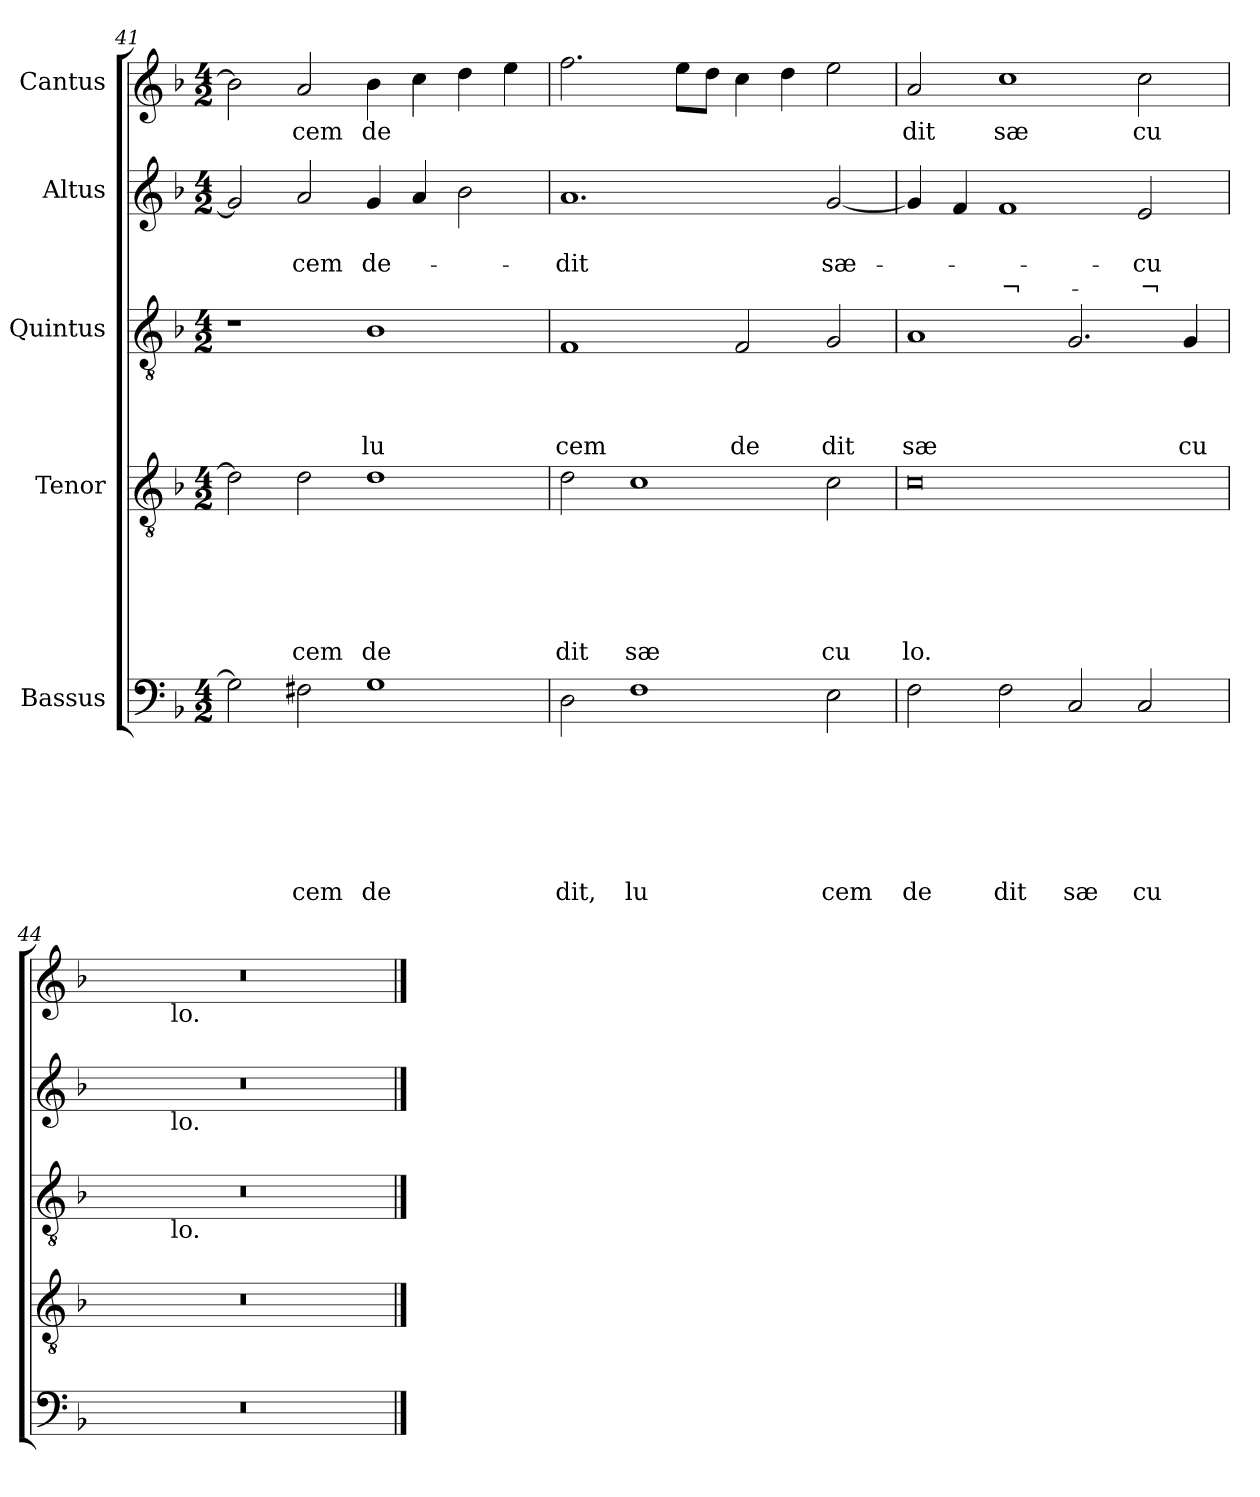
**kern	**text	**text	**text	**text	**text	**text	**text	**kern	**text	**text	**text	**text	**text	**text	**kern	**text	**text	**text	**text	**kern	**text	**text	**text	**kern	**text
*part5	*part5	*part5	*part5	*part5	*part5	*part5	*part5	*part4	*part4	*part4	*part4	*part4	*part4	*part4	*part3	*part3	*part3	*part3	*part3	*part2	*part2	*part2	*part2	*part1	*part1
*staff5	*staff5	*staff5	*staff5	*staff5	*staff5	*staff5	*staff5	*staff4	*staff4	*staff4	*staff4	*staff4	*staff4	*staff4	*staff3	*staff3	*staff3	*staff3	*staff3	*staff2	*staff2	*staff2	*staff2	*staff1	*staff1
*I"Bassus	*	*	*	*	*	*	*	*I"Tenor	*	*	*	*	*	*	*I"Quintus	*	*	*	*	*I"Altus	*	*	*	*I"Cantus	*
*clefF4	*	*	*	*	*	*	*	*clefGv2	*	*	*	*	*	*	*clefGv2	*	*	*	*	*clefG2	*	*	*	*clefG2	*
*k[b-]	*	*	*	*	*	*	*	*k[b-]	*	*	*	*	*	*	*k[b-]	*	*	*	*	*k[b-]	*	*	*	*k[b-]	*
*F:	*	*	*	*	*	*	*	*F:	*	*	*	*	*	*	*F:	*	*	*	*	*F:	*	*	*	*F:	*
*M4/2	*	*	*	*	*	*	*	*M4/2	*	*	*	*	*	*	*M4/2	*	*	*	*	*M4/2	*	*	*	*M4/2	*
=41	=41	=41	=41	=41	=41	=41	=41	=41	=41	=41	=41	=41	=41	=41	=41	=41	=41	=41	=41	=41	=41	=41	=41	=41	=41
2G\]	.	.	.	.	.	.	.	2d\]	.	.	.	.	.	.	1r	.	.	.	.	2g/]	.	.	.	2b-\]	.
!	!	!	!	!	!	!	!LO:LY:b	!	!	!	!	!	!	!LO:LY:b	!	!	!	!	!	!	!	!LO:LY:b	!	!	!LO:LY:b
2F#X\	.	.	.	.	.	.	cem	2d\	.	.	.	.	.	cem	.	.	.	.	.	2a/	.	-cem	.	2a/	cem
!	!	!	!	!	!	!	!LO:LY:b	!	!	!	!	!	!	!LO:LY:b	!	!	!	!	!LO:LY:b	!	!	!LO:LY:b	!	!	!LO:LY:b
1G	.	.	.	.	.	.	de	1d	.	.	.	.	.	de	1B-	.	.	.	lu	4g/	.	de-	.	4b-\	de
.	.	.	.	.	.	.	.	.	.	.	.	.	.	.	.	.	.	.	.	4a/	.	.	.	4cc\	.
.	.	.	.	.	.	.	.	.	.	.	.	.	.	.	.	.	.	.	.	2b-\	.	.	.	4dd\	.
.	.	.	.	.	.	.	.	.	.	.	.	.	.	.	.	.	.	.	.	.	.	.	.	4ee\	.
=42	=42	=42	=42	=42	=42	=42	=42	=42	=42	=42	=42	=42	=42	=42	=42	=42	=42	=42	=42	=42	=42	=42	=42	=42	=42
!	!	!	!	!	!	!	!LO:LY:b	!	!	!	!	!	!	!LO:LY:b	!	!	!	!	!LO:LY:b	!	!	!LO:LY:b	!	!	!
2D\	.	.	.	.	.	.	dit,	2d\	.	.	.	.	.	dit	1F	.	.	.	cem	1.a	.	-dit	.	2.ff\	.
!	!	!	!	!	!	!	!LO:LY:b	!	!	!	!	!	!	!LO:LY:b	!	!	!	!	!	!	!	!	!	!	!
1F	.	.	.	.	.	.	lu	1c	.	.	.	.	.	sæ	.	.	.	.	.	.	.	.	.	.	.
.	.	.	.	.	.	.	.	.	.	.	.	.	.	.	.	.	.	.	.	.	.	.	.	8ee\L	.
.	.	.	.	.	.	.	.	.	.	.	.	.	.	.	.	.	.	.	.	.	.	.	.	8dd\J	.
!	!	!	!	!	!	!	!	!	!	!	!	!	!	!	!	!	!	!	!LO:LY:b	!	!	!	!	!	!
.	.	.	.	.	.	.	.	.	.	.	.	.	.	.	2F/	.	.	.	de	.	.	.	.	4cc\	.
.	.	.	.	.	.	.	.	.	.	.	.	.	.	.	.	.	.	.	.	.	.	.	.	4dd\	.
!	!	!	!	!	!	!	!LO:LY:b	!	!	!	!	!	!	!LO:LY:b	!	!	!	!	!LO:LY:b	!	!	!LO:LY:b	!	!	!
2E\	.	.	.	.	.	.	cem	2c\	.	.	.	.	.	cu	2G/	.	.	.	dit	[<2g/	.	sæ-	.	2ee\	.
=43	=43	=43	=43	=43	=43	=43	=43	=43	=43	=43	=43	=43	=43	=43	=43	=43	=43	=43	=43	=43	=43	=43	=43	=43	=43
!	!	!	!	!	!	!	!LO:LY:b	!	!	!	!	!	!	!LO:LY:b	!	!	!	!	!LO:LY:b	!	!	!	!	!	!LO:LY:b
2F\	.	.	.	.	.	.	de	0c	.	.	.	.	.	lo.	1A	.	.	.	sæ	4g/]	.	.	.	2a/	dit
.	.	.	.	.	.	.	.	.	.	.	.	.	.	.	.	.	.	.	.	4f/	.	.	.	.	.
!	!	!	!	!	!	!	!LO:LY:b	!	!	!	!	!	!	!	!	!	!	!	!	!	!	!	!LO:LY:b	!	!LO:LY:b
2F\	.	.	.	.	.	.	dit	.	.	.	.	.	.	.	.	.	.	.	.	1f	.	.	¬-	1cc	sæ
!	!	!	!	!	!	!	!LO:LY:b	!	!	!	!	!	!	!	!	!	!	!	!	!	!	!	!	!	!
2C/	.	.	.	.	.	.	sæ	.	.	.	.	.	.	.	2.G/	.	.	.	.	.	.	.	.	.	.
!	!	!	!	!	!	!	!LO:LY:b	!	!	!	!	!	!	!	!	!	!	!	!	!	!	!LO:LY:b	!LO:LY:b	!	!LO:LY:b
2C/	.	.	.	.	.	.	cu	.	.	.	.	.	.	.	.	.	.	.	.	2e/	.	-cu-	-¬	2cc\	cu
!	!	!	!	!	!	!	!	!	!	!	!	!	!	!	!	!	!	!	!LO:LY:b	!	!	!	!	!	!
.	.	.	.	.	.	.	.	.	.	.	.	.	.	.	4G/	.	.	.	cu	.	.	.	.	.	.
=44	=44	=44	=44	=44	=44	=44	=44	=44	=44	=44	=44	=44	=44	=44	=44	=44	=44	=44	=44	=44	=44	=44	=44	=44	=44
*	*	*	*	*	*	*	*	*	*	*	*	*	*	*	*^	*	*	*	*	*^	*	*	*	*^	*
0r	.	.	.	.	.	.	.	0r	.	.	.	.	.	.	0r	4ryy	.	.	.	.	0r	4ryy	.	.	.	0r	4ryy	.
.	.	.	.	.	.	.	.	.	.	.	.	.	.	.	.	16.ryy	.	.	.	.	.	16.ryy	.	.	.	.	16.ryy	.
!	!	!	!	!	!	!	!	!	!	!	!	!	!	!	!	!	!	!	!	!	!	!	!	!	!	!	!LO:TX:b:t=lo.	!
!	!	!	!	!	!	!	!	!	!	!	!	!	!	!	!	!	!	!	!	!	!	!LO:TX:b:t=lo.	!	!	!	!	!	!
!	!	!	!	!	!	!	!	!	!	!	!	!	!	!	!	!LO:TX:b:t=lo.	!	!	!	!	!	!	!	!	!	!	!	!
.	.	.	.	.	.	.	.	.	.	.	.	.	.	.	.	1ryy	.	.	.	.	.	1ryy	.	.	.	.	1ryy	.
.	.	.	.	.	.	.	.	.	.	.	.	.	.	.	.	2ryy	.	.	.	.	.	2ryy	.	.	.	.	2ryy	.
.	.	.	.	.	.	.	.	.	.	.	.	.	.	.	.	8ryy	.	.	.	.	.	8ryy	.	.	.	.	8ryy	.
.	.	.	.	.	.	.	.	.	.	.	.	.	.	.	.	32ryy	.	.	.	.	.	32ryy	.	.	.	.	32ryy	.
*	*	*	*	*	*	*	*	*	*	*	*	*	*	*	*v	*v	*	*	*	*	*	*	*	*	*	*v	*v	*
*	*	*	*	*	*	*	*	*	*	*	*	*	*	*	*	*	*	*	*	*v	*v	*	*	*	*	*
==	==	==	==	==	==	==	==	==	==	==	==	==	==	==	==	==	==	==	==	==	==	==	==	==	==
*-	*-	*-	*-	*-	*-	*-	*-	*-	*-	*-	*-	*-	*-	*-	*-	*-	*-	*-	*-	*-	*-	*-	*-	*-	*-
